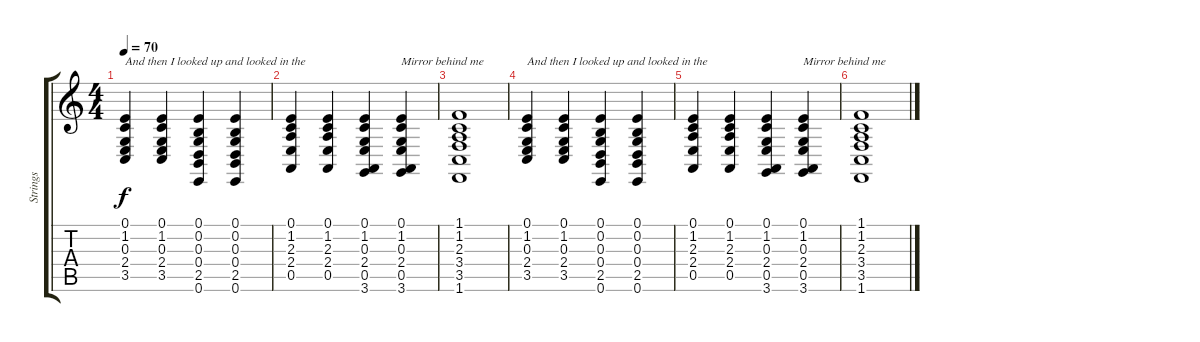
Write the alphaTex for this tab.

\track ("Strings" "Strings") {instrument stringensemble2}
\staff {score tabs}
\tuning (E4 B3 G3 D3 A2 E2) {hide}
\ts (4 4)
\tempo 70
\clef g2
\ks c
(0.1 1.2 0.3 2.4 3.5).4{txt "And then I looked up and looked in the " dy f} (0.1 1.2 0.3 2.4 3.5).4 (0.1 0.2 0.3 0.4 2.5 0.6).4 (0.1 0.2 0.3 0.4 2.5 0.6).4 |
(0.1 1.2 2.3 2.4 0.5).4 (0.1 1.2 2.3 2.4 0.5).4 (0.1 1.2 0.3 2.4 0.5 3.6).4 (0.1 1.2 0.3 2.4 0.5 3.6).4{txt "Mirror behind me "} |
(1.1 1.2 2.3 3.4 3.5 1.6).1 |
(0.1 1.2 0.3 2.4 3.5).4{txt "And then I looked up and looked in the "} (0.1 1.2 0.3 2.4 3.5).4 (0.1 0.2 0.3 0.4 2.5 0.6).4 (0.1 0.2 0.3 0.4 2.5 0.6).4 |
(0.1 1.2 2.3 2.4 0.5).4 (0.1 1.2 2.3 2.4 0.5).4 (0.1 1.2 0.3 2.4 0.5 3.6).4 (0.1 1.2 0.3 2.4 0.5 3.6).4{txt "Mirror behind me "} |
(1.1 1.2 2.3 3.4 3.5 1.6).1
